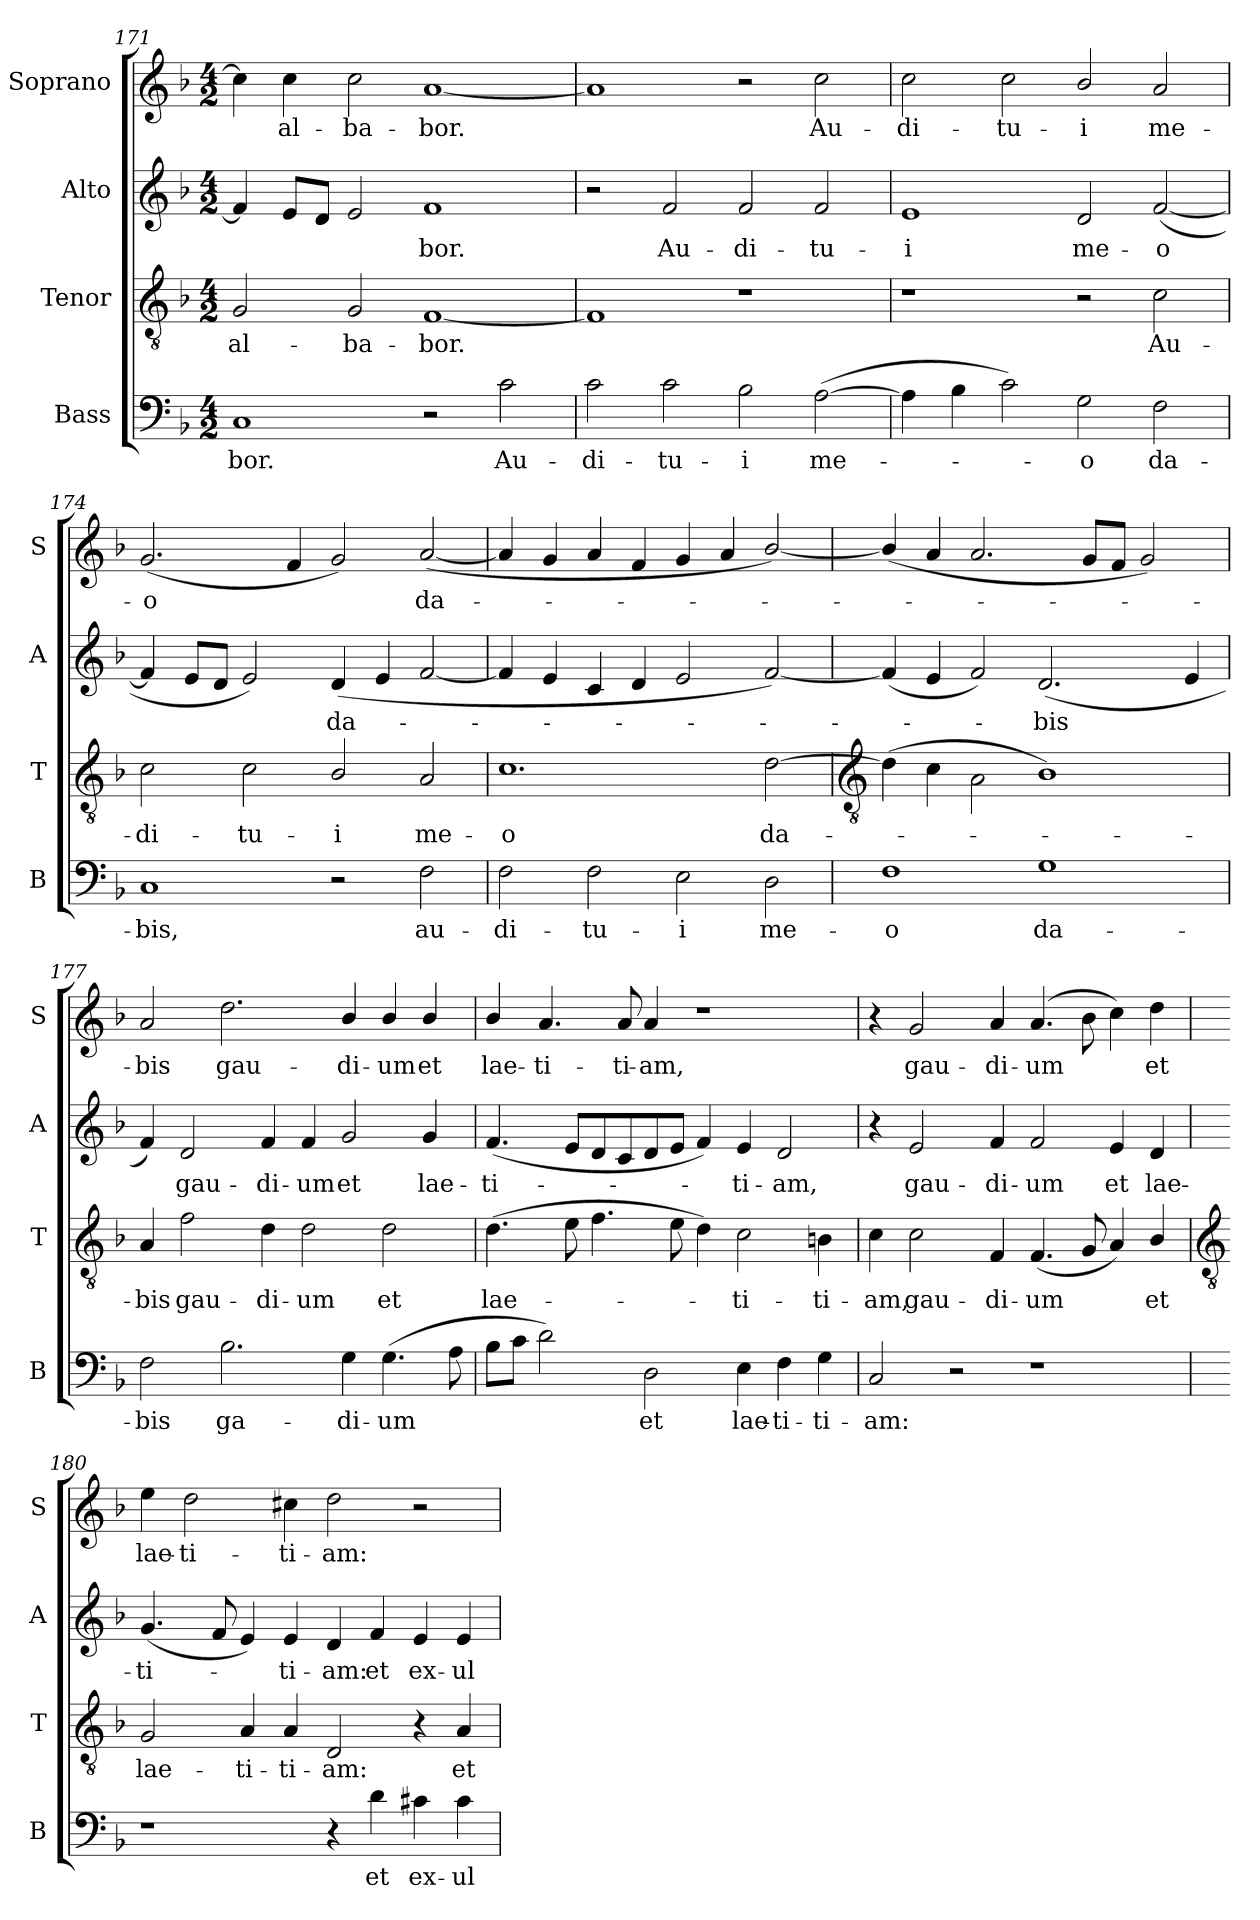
**kern	**text	**kern	**text	**kern	**text	**kern	**text
*part4	*part4	*part3	*part3	*part2	*part2	*part1	*part1
*staff4	*staff4	*staff3	*staff3	*staff2	*staff2	*staff1	*staff1
*I"Bass	*	*I"Tenor	*	*I"Alto	*	*I"Soprano	*
*I'B	*	*I'T	*	*I'A	*	*I'S	*
*clefF4	*	*clefGv2	*	*clefG2	*	*clefG2	*
*k[b-]	*	*k[b-]	*	*k[b-]	*	*k[b-]	*
*F:	*	*F:	*	*F:	*	*F:	*
*M4/2	*	*M4/2	*	*M4/2	*	*M4/2	*
=171	=171	=171	=171	=171	=171	=171	=171
!	!LO:LY:b	!	!LO:LY:b	!	!	!	!
1C	-bor.	2G	-al-	4f]	.	4cc]	.
!	!	!	!	!	!	!	!LO:LY:b
.	.	.	.	8eL	.	4cc	al-
.	.	.	.	8dJ	.	.	.
!	!	!	!LO:LY:b	!	!	!	!LO:LY:b
.	.	2G	-ba-	2e	.	2cc	-ba-
!	!	!	!LO:LY:b	!	!LO:LY:b	!	!LO:LY:b
2r	.	[1F	-bor.	1f	bor.	[1a	-bor.
!	!LO:LY:b	!	!	!	!	!	!
2c	Au-	.	.	.	.	.	.
=172	=172	=172	=172	=172	=172	=172	=172
!	!LO:LY:b	!	!	!	!	!	!
2c	-di-	1F]	.	2r	.	1a]	.
!	!LO:LY:b	!	!	!	!LO:LY:b	!	!
2c	-tu-	.	.	2f	Au-	.	.
!	!LO:LY:b	!	!	!	!LO:LY:b	!	!
2B-	-i	1r	.	2f	-di-	2r	.
!	!LO:LY:b	!	!	!	!LO:LY:b	!	!LO:LY:b
(>[2A	me-	.	.	2f	-tu-	2cc	Au-
=173	=173	=173	=173	=173	=173	=173	=173
!	!	!	!	!	!LO:LY:b	!	!LO:LY:b
4A]	.	1r	.	1e	-i	2cc	-di-
4B-	.	.	.	.	.	.	.
!	!	!	!	!	!	!	!LO:LY:b
2c)	.	.	.	.	.	2cc	-tu-
!	!LO:LY:b	!	!	!	!LO:LY:b	!	!LO:LY:b
2G	o	2r	.	2d	me-	2b-/	-i
!	!LO:LY:b	!	!LO:LY:b	!	!LO:LY:b	!	!LO:LY:b
2F	da-	2c	Au-	(<[2f	-o	2a	me-
=174	=174	=174	=174	=174	=174	=174	=174
!	!LO:LY:b	!	!LO:LY:b	!	!	!	!LO:LY:b
1C	-bis,	2c	-di-	4f]	.	(<2.g	-o
.	.	.	.	8eL	.	.	.
.	.	.	.	8dJ	.	.	.
!	!	!	!LO:LY:b	!	!	!	!
.	.	2c	-tu-	2e)	.	.	.
.	.	.	.	.	.	4f	.
!	!	!	!LO:LY:b	!	!LO:LY:b	!	!
2r	.	2B-/	-i	(<4d	da-	2g)	.
.	.	.	.	4e	.	.	.
!	!LO:LY:b	!	!LO:LY:b	!	!	!	!LO:LY:b
2F	au-	2A	me-	[2f	.	(<[2a	da-
=175	=175	=175	=175	=175	=175	=175	=175
!	!LO:LY:b	!	!LO:LY:b	!	!	!	!
2F	-di-	1.c	-o	4f]	.	4a]	.
.	.	.	.	4e	.	4g	.
!	!LO:LY:b	!	!	!	!	!	!
2F	-tu-	.	.	4c	.	4a	.
.	.	.	.	4d	.	4f	.
!	!LO:LY:b	!	!	!	!	!	!
2E	-i	.	.	2e	.	4g	.
.	.	.	.	.	.	4a	.
!	!LO:LY:b	!	!LO:LY:b	!	!	!	!
2D	me-	[2d	da-	[2f)	.	[2b-/)	.
!!LO:LB:g=z
=176	=176	=176	=176	=176	=176	=176	=176
*	*	*clefGv2	*	*	*	*	*
!	!LO:LY:b	!	!	!	!	!	!
1F	-o	(>4d]	.	(<4f]	.	(<4b-/]	.
.	.	4c	.	4e	.	4a	.
.	.	2A\	.	2f)	.	2.a	.
!	!LO:LY:b	!	!	!	!LO:LY:b	!	!
1G	da-	1B-)	.	(<2.d	bis	.	.
.	.	.	.	.	.	8gL	.
.	.	.	.	.	.	8fJ	.
.	.	.	.	.	.	2g)	.
.	.	.	.	4e	.	.	.
=177	=177	=177	=177	=177	=177	=177	=177
!	!LO:LY:b	!	!LO:LY:b	!	!	!	!LO:LY:b
2F	-bis	4A	bis	4f)	.	2a	bis
!	!	!	!LO:LY:b	!	!LO:LY:b	!	!
.	.	2f	gau-	2d	gau-	.	.
!	!LO:LY:b	!	!	!	!	!	!LO:LY:b
2.B-	ga-	.	.	.	.	2.dd	gau-
!	!	!	!LO:LY:b	!	!LO:LY:b	!	!
.	.	4d	-di-	4f	-di-	.	.
!	!	!	!LO:LY:b	!	!LO:LY:b	!	!
.	.	2d	-um	4f	-um	.	.
!	!LO:LY:b	!	!	!	!LO:LY:b	!	!LO:LY:b
4G	-di-	.	.	2g	et	4b-/	-di-
!	!LO:LY:b	!	!LO:LY:b	!	!	!	!LO:LY:b
(>4.G	-um	2d	et	.	.	4b-/	-um
!	!	!	!	!	!LO:LY:b	!	!LO:LY:b
.	.	.	.	4g	lae-	4b-/	et
8A	.	.	.	.	.	.	.
=178	=178	=178	=178	=178	=178	=178	=178
!	!	!	!LO:LY:b	!	!LO:LY:b	!	!LO:LY:b
8B-L	.	(>4.d	lae-	(<4.f	-ti-	4b-/	lae-
8cJ	.	.	.	.	.	.	.
!	!	!	!	!	!	!	!LO:LY:b
2d)	.	.	.	.	.	4.a	-ti-
.	.	8e	.	8eL	.	.	.
.	.	4.f	.	8d	.	.	.
!	!	!	!	!	!	!	!LO:LY:b
.	.	.	.	8c	.	8a	-ti-
!	!LO:LY:b	!	!	!	!	!	!LO:LY:b
2D	et	.	.	8d	.	4a	-am,
.	.	8e	.	8eJ	.	.	.
.	.	4d)	.	4f)	.	1r	.
!	!LO:LY:b	!	!LO:LY:b	!	!LO:LY:b	!	!
4E	lae-	2c	ti-	4e	ti-	.	.
!	!LO:LY:b	!	!	!	!LO:LY:b	!	!
4F	-ti-	.	.	2d	-am,	.	.
!	!LO:LY:b	!	!LO:LY:b	!	!	!	!
4G	-ti-	4Bn	-ti-	.	.	.	.
=179	=179	=179	=179	=179	=179	=179	=179
!	!LO:LY:b	!	!LO:LY:b	!	!	!	!
2C	-am:	4c	-am,	4r	.	4r	.
!	!	!	!LO:LY:b	!	!LO:LY:b	!	!LO:LY:b
.	.	2c	gau-	2e	gau-	2g	gau-
2r	.	.	.	.	.	.	.
!	!	!	!LO:LY:b	!	!LO:LY:b	!	!LO:LY:b
.	.	4F	-di-	4f	-di-	4a	-di-
!	!	!	!LO:LY:b	!	!LO:LY:b	!	!LO:LY:b
1r	.	(<4.F	-um	2f	-um	(>4.a	-um
.	.	8G	.	.	.	8b-	.
!	!	!	!	!	!LO:LY:b	!	!
.	.	4A)	.	4e	et	4cc)	.
!	!	!	!LO:LY:b	!	!LO:LY:b	!	!LO:LY:b
.	.	4B-/	et	4d	lae-	4dd	et
!!LO:LB:g=z
=180	=180	=180	=180	=180	=180	=180	=180
*	*	*clefGv2	*	*	*	*	*
!	!	!	!LO:LY:b	!	!LO:LY:b	!	!LO:LY:b
1r	.	2G	lae-	(<4.g	-ti-	4ee	lae-
!	!	!	!	!	!	!	!LO:LY:b
.	.	.	.	.	.	2dd	-ti-
.	.	.	.	8f	.	.	.
!	!	!	!LO:LY:b	!	!	!	!
.	.	4A	-ti-	4e)	.	.	.
!	!	!	!LO:LY:b	!	!LO:LY:b	!	!LO:LY:b
.	.	4A	-ti-	4e	ti-	4cc#X	-ti-
!	!	!	!LO:LY:b	!	!LO:LY:b	!	!LO:LY:b
4r	.	2D	-am:	4d	-am:	2dd	-am:
!	!LO:LY:b	!	!	!	!LO:LY:b	!	!
4d	et	.	.	4f	et	.	.
!	!LO:LY:b	!	!	!	!LO:LY:b	!	!
4c#X	ex-	4r	.	4e	ex-	2r	.
!	!LO:LY:b	!	!LO:LY:b	!	!LO:LY:b	!	!
4c#	-ul-	4A	et	4e	-ul-	.	.
=	=	=	=	=	=	=	=
*-	*-	*-	*-	*-	*-	*-	*-
